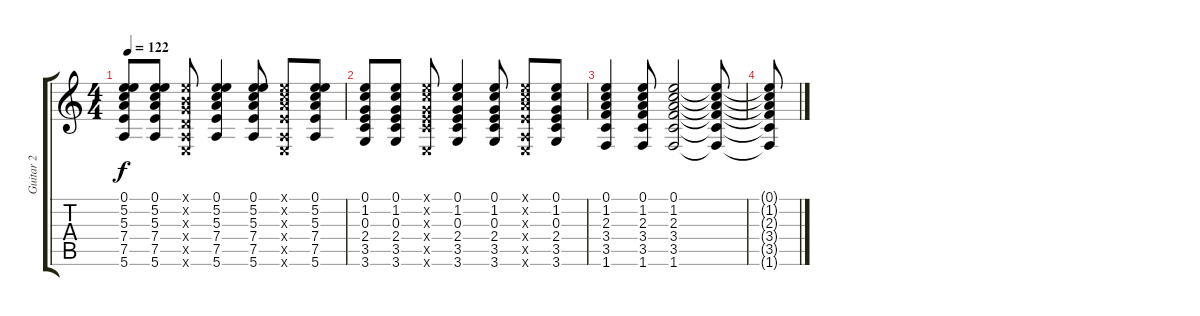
\track ("Guitar 2" "Guitar 2") {instrument electricguitarjazz}
\staff {score tabs}
\tuning (E4 B3 G3 D3 A2 E2) {hide}
\ts (4 4)
\tempo 122
\clef g2
\ks c
(0.1 5.2 5.3 7.4 7.5 5.6).8{dy f volume 5} (0.1 5.2 5.3 7.4 7.5 5.6).8 (0.1{x} 0.2{x} 0.3{x} 0.4{x} 0.5{x} 0.6{x}).8 (0.1 5.2 5.3 7.4 7.5 5.6).4 (0.1 5.2 5.3 7.4 7.5 5.6).8 (0.1{x} 1.2{x} 2.3{x} 2.4{x} 0.5{x} 0.6{x}).8 (0.1 5.2 5.3 7.4 7.5 5.6).8 |
(0.1 1.2 0.3 2.4 3.5 3.6).8{volume 3} (0.1 1.2 0.3 2.4 3.5 3.6).8 (0.1{x} 1.2{x} 0.3{x} 2.4{x} 3.5{x} 0.6{x}).8 (0.1 1.2 0.3 2.4 3.5 3.6).4 (0.1 1.2 0.3 2.4 3.5 3.6).8 (0.1{x} 1.2{x} 2.3{x} 2.4{x} 0.5{x} 0.6{x}).8 (0.1 1.2 0.3 2.4 3.5 3.6).8 |
(0.1 1.2 2.3 3.4 3.5 1.6).4{volume 1} (0.1 1.2 2.3 3.4 3.5 1.6).8 (0.1 1.2 2.3 3.4 3.5 1.6).2 (0.1{t} 1.2{t} 2.3{t} 3.4{t} 3.5{t} 1.6{t}).8 |
(0.1{t} 1.2{t} 2.3{t} 3.4{t} 3.5{t} 1.6{t}).8
